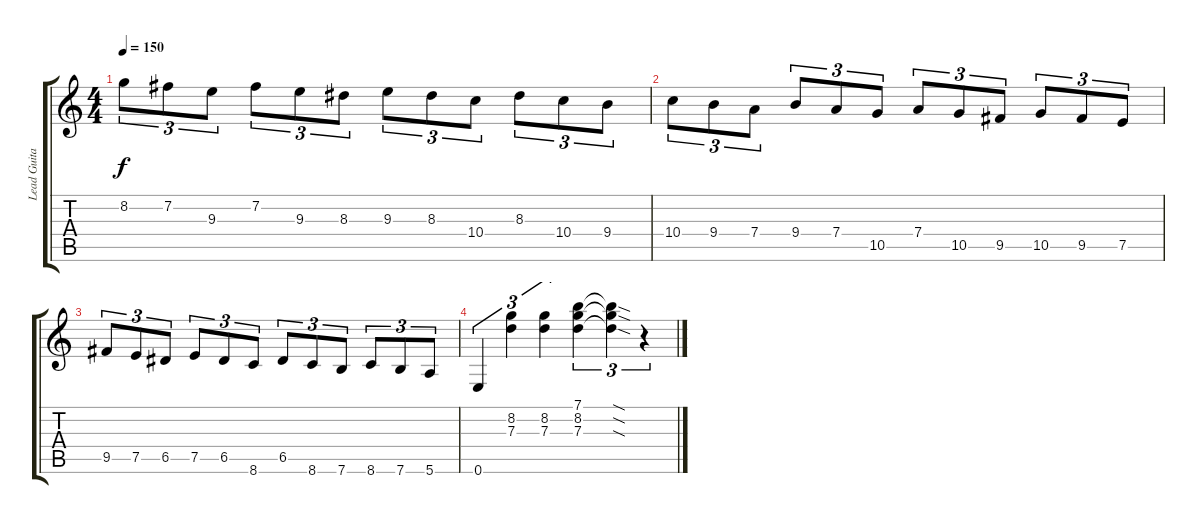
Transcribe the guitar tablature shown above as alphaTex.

\track ("Lead Guitar" "Lead Guita") {instrument distortionguitar}
\staff {score tabs}
\tuning (E4 B3 G3 D3 A2 E2) {hide}
\ts (4 4)
\tempo 150
\clef g2
\ks c
8.2.8{tu (3 2) dy f} 7.2.8{tu (3 2)} 9.3.8{tu (3 2)} 7.2.8{tu (3 2)} 9.3.8{tu (3 2)} 8.3.8{tu (3 2)} 9.3.8{tu (3 2)} 8.3.8{tu (3 2)} 10.4.8{tu (3 2)} 8.3.8{tu (3 2)} 10.4.8{tu (3 2)} 9.4.8{tu (3 2)} |
10.4.8{tu (3 2)} 9.4.8{tu (3 2)} 7.4.8{tu (3 2)} 9.4.8{tu (3 2)} 7.4.8{tu (3 2)} 10.5.8{tu (3 2)} 7.4.8{tu (3 2)} 10.5.8{tu (3 2)} 9.5.8{tu (3 2)} 10.5.8{tu (3 2)} 9.5.8{tu (3 2)} 7.5.8{tu (3 2)} |
9.5.8{tu (3 2)} 7.5.8{tu (3 2)} 6.5.8{tu (3 2)} 7.5.8{tu (3 2)} 6.5.8{tu (3 2)} 8.6.8{tu (3 2)} 6.5.8{tu (3 2)} 8.6.8{tu (3 2)} 7.6.8{tu (3 2)} 8.6.8{tu (3 2)} 7.6.8{tu (3 2)} 5.6.8{tu (3 2)} |
0.6.4{tu (3 2)} (8.2 7.3).4{tu (3 2)} (8.2 7.3).4{tu (3 2)} (7.1 8.2 7.3).4{tu (3 2)} (7.1{sod t} 8.2{sod t} 7.3{sod t}).4{tu (3 2)} r.4{tu (3 2)}
